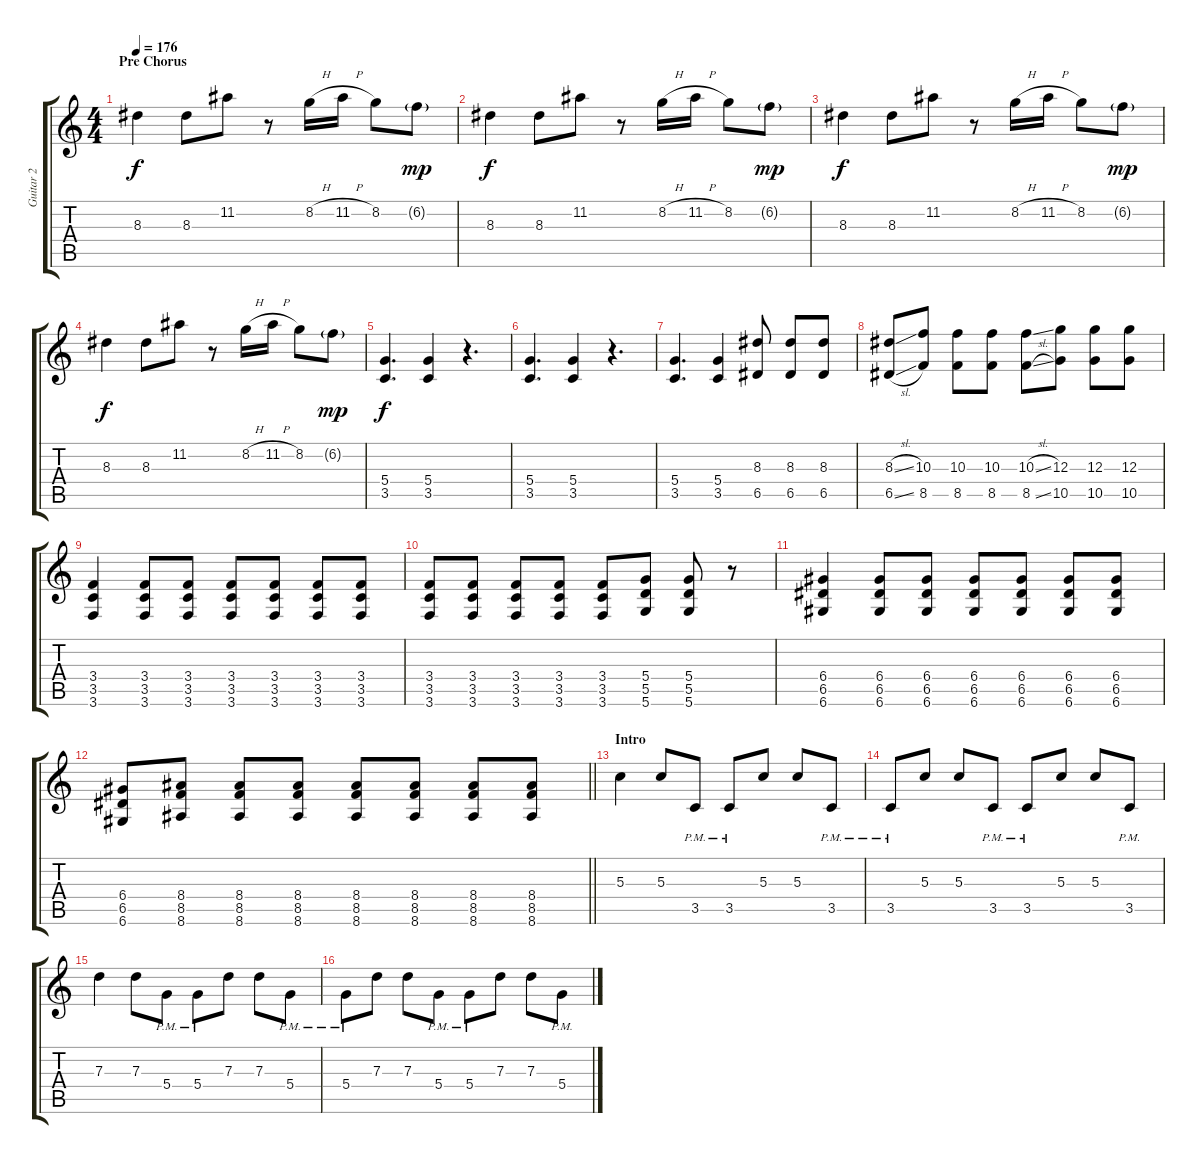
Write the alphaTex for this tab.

\track ("Guitar 2" "Guitar 2") {instrument distortionguitar}
\staff {score tabs}
\tuning (E4 B3 G3 D3 A2 D2) {hide}
\ts (4 4)
\section ("" "Pre Chorus")
\tempo 176
\clef g2
\ks c
8.3.4{dy f} 8.3.8 11.2.8 r.8 8.2{h}.16 11.2{h}.16 8.2.8 6.2{g}.8{dy mp} |
8.3.4{dy f} 8.3.8 11.2.8 r.8 8.2{h}.16 11.2{h}.16 8.2.8 6.2{g}.8{dy mp} |
8.3.4{dy f} 8.3.8 11.2.8 r.8 8.2{h}.16 11.2{h}.16 8.2.8 6.2{g}.8{dy mp} |
8.3.4{dy f} 8.3.8 11.2.8 r.8 8.2{h}.16 11.2{h}.16 8.2.8 6.2{g}.8{dy mp} |
(5.4 3.5).4{d dy f balance 16} (5.4 3.5).4 r.4{d} |
(5.4 3.5).4{d} (5.4 3.5).4 r.4{d} |
(5.4 3.5).4{d} (5.4 3.5).4 (8.3 6.5).8 (8.3 6.5).8 (8.3 6.5).8 |
(8.3{sl} 6.5{sl}).8 (10.3 8.5).8 (10.3 8.5).8 (10.3 8.5).8 (10.3{sl} 8.5{sl}).8 (12.3 10.5).8 (12.3 10.5).8 (12.3 10.5).8 |
(3.4 3.5 3.6).4 (3.4 3.5 3.6).8 (3.4 3.5 3.6).8 (3.4 3.5 3.6).8 (3.4 3.5 3.6).8 (3.4 3.5 3.6).8 (3.4 3.5 3.6).8 |
(3.4 3.5 3.6).8 (3.4 3.5 3.6).8 (3.4 3.5 3.6).8 (3.4 3.5 3.6).8 (3.4 3.5 3.6).8 (5.4 5.5 5.6).8 (5.4 5.5 5.6).8 r.8 |
(6.4 6.5 6.6).4 (6.4 6.5 6.6).8 (6.4 6.5 6.6).8 (6.4 6.5 6.6).8 (6.4 6.5 6.6).8 (6.4 6.5 6.6).8 (6.4 6.5 6.6).8 |
\barLineRight lightlight
(6.4 6.5 6.6).8 (8.4 8.5 8.6).8 (8.4 8.5 8.6).8 (8.4 8.5 8.6).8 (8.4 8.5 8.6).8 (8.4 8.5 8.6).8 (8.4 8.5 8.6).8 (8.4 8.5 8.6).8 |
\section ("" "Intro")
5.3.4{balance 8} 5.3.8 3.5{pm}.8 3.5{pm}.8 5.3.8 5.3.8 3.5{pm}.8 |
3.5{pm}.8 5.3.8 5.3.8 3.5{pm}.8 3.5{pm}.8 5.3.8 5.3.8 3.5{pm}.8 |
7.3.4 7.3.8 5.4{pm}.8 5.4{pm}.8 7.3.8 7.3.8 5.4{pm}.8 |
5.4{pm}.8 7.3.8 7.3.8 5.4{pm}.8 5.4{pm}.8 7.3.8 7.3.8 5.4{pm}.8
